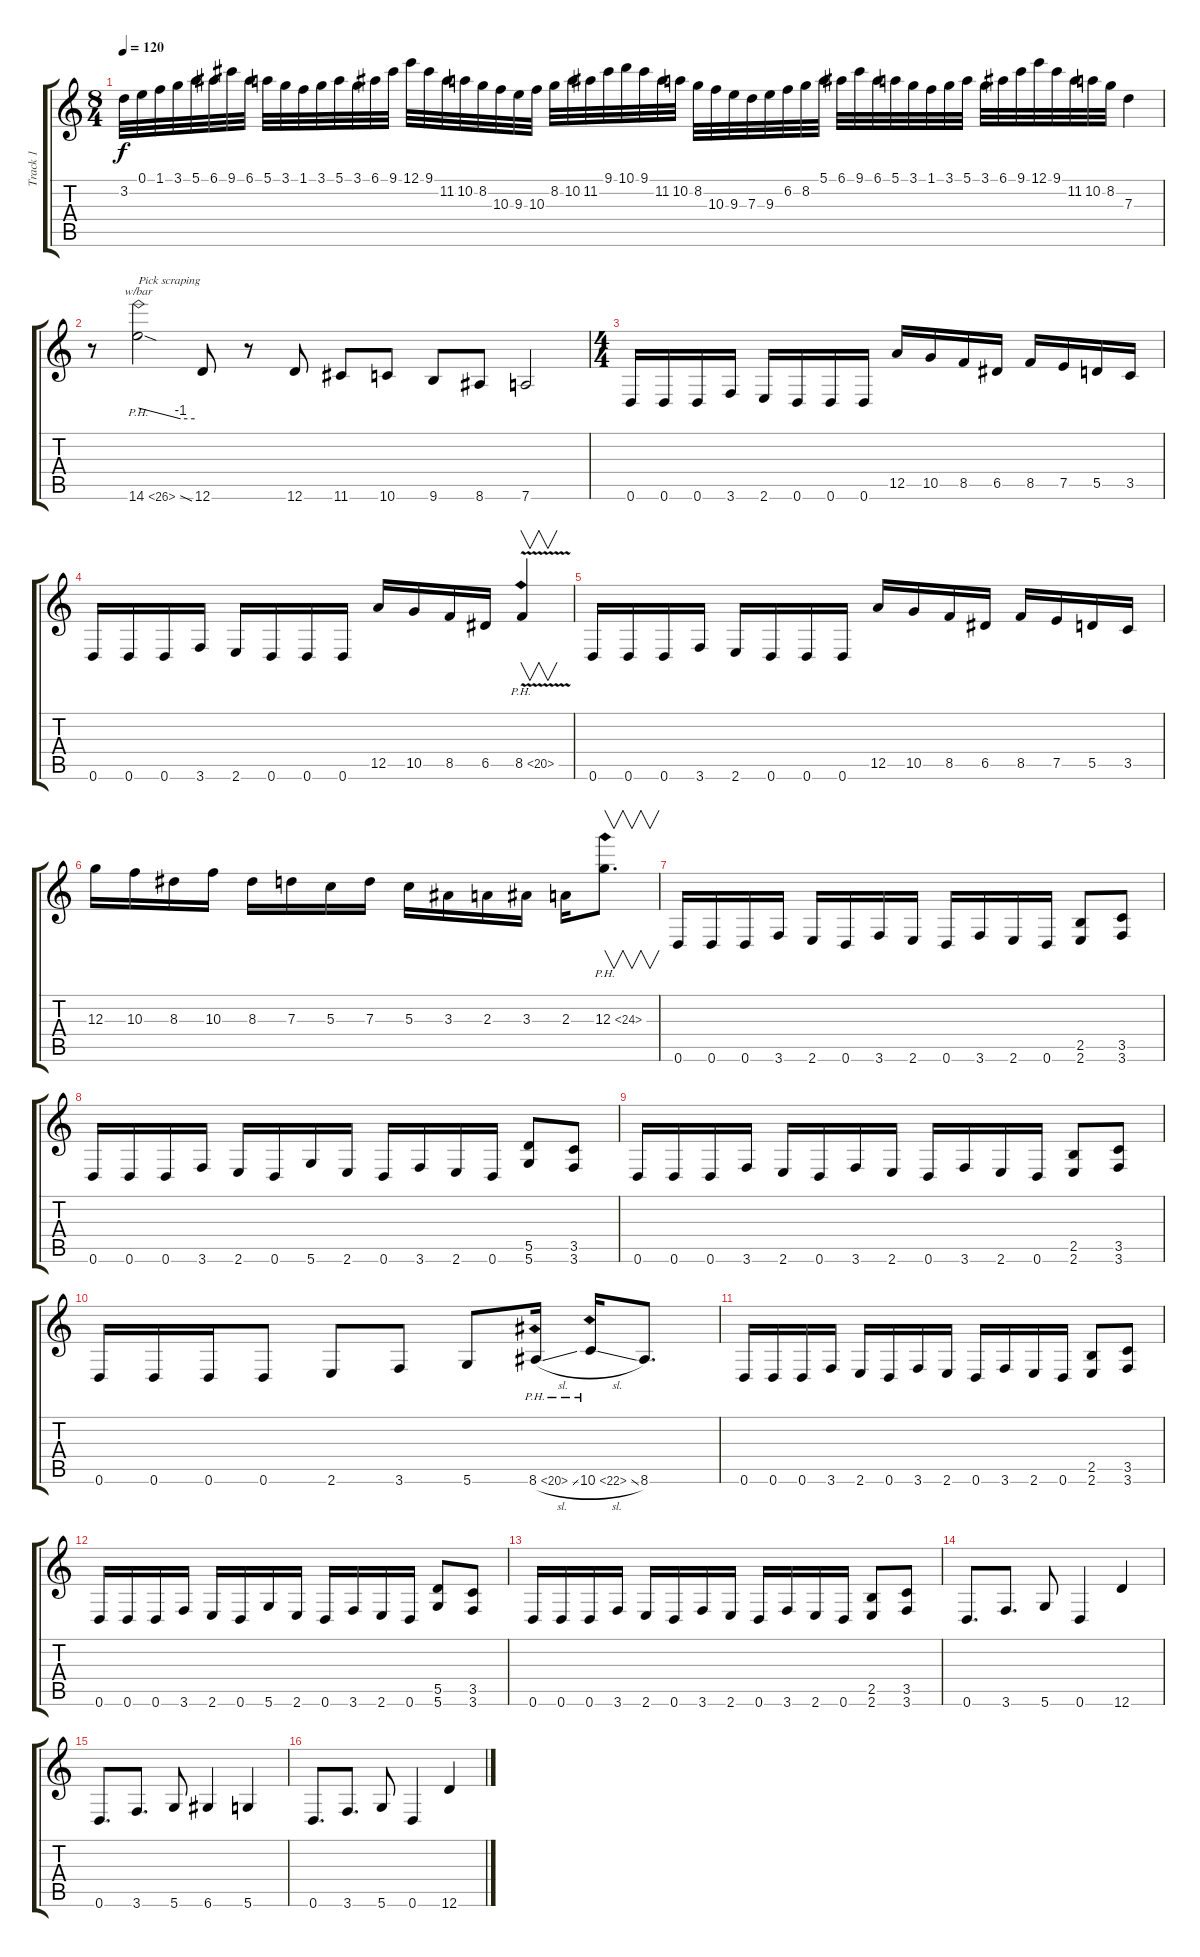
\track ("Track 1" "Track 1") {instrument overdrivenguitar}
\staff {score tabs}
\tuning (E4 B3 G3 D3 A2 D2) {hide}
\ts (8 4)
\tempo 120
\clef g2
\ks c
3.2.32{dy f} 0.1.32 1.1.32 3.1.32 5.1.32 6.1.32 9.1.32 6.1.32 5.1.32 3.1.32 1.1.32 3.1.32 5.1.32 3.1.32 6.1.32 9.1.32 12.1.32 9.1.32 11.2.32 10.2.32 8.2.32 10.3.32 9.3.32 10.3.32 8.2.32 10.2.32 11.2.32 9.1.32 10.1.32 9.1.32 11.2.32 10.2.32 8.2.32 10.3.32 9.3.32 7.3.32 9.3.32 6.2.32 8.2.32 5.1.32 6.1.32 9.1.32 6.1.32 5.1.32 3.1.32 1.1.32 3.1.32 5.1.32 3.1.32 6.1.32 9.1.32 12.1.32 9.1.32 11.2.32 10.2.32 8.2.32 7.3.4 |
r.8 14.6{ph 12 sod}.2{tbe (custom default 0 0 45 -4 60 -4) ot 8vb txt "Pick scraping"} 12.6.8 r.8 12.6.8 11.6.8 10.6.8 9.6.8 8.6.8 7.6.2 |
\ts (4 4)
0.6.16 0.6.16 0.6.16 3.6.16 2.6.16 0.6.16 0.6.16 0.6.16 12.5.16 10.5.16 8.5.16 6.5.16 8.5.16 7.5.16 5.5.16 3.5.16 |
0.6.16 0.6.16 0.6.16 3.6.16 2.6.16 0.6.16 0.6.16 0.6.16 12.5.16 10.5.16 8.5.16 6.5.16 8.5{ph 12 v}.4{v} |
0.6.16 0.6.16 0.6.16 3.6.16 2.6.16 0.6.16 0.6.16 0.6.16 12.5.16 10.5.16 8.5.16 6.5.16 8.5.16 7.5.16 5.5.16 3.5.16 |
12.3.16 10.3.16 8.3.16 10.3.16 8.3.16 7.3.16 5.3.16 7.3.16 5.3.16 3.3.16 2.3.16 3.3.16 2.3.16 12.3{ph 12}.8{v d} |
0.6.16 0.6.16 0.6.16 3.6.16 2.6.16 0.6.16 3.6.16 2.6.16 0.6.16 3.6.16 2.6.16 0.6.16 (2.5 2.6).8 (3.5 3.6).8 |
0.6.16 0.6.16 0.6.16 3.6.16 2.6.16 0.6.16 5.6.16 2.6.16 0.6.16 3.6.16 2.6.16 0.6.16 (5.5 5.6).8 (3.5 3.6).8 |
0.6.16 0.6.16 0.6.16 3.6.16 2.6.16 0.6.16 3.6.16 2.6.16 0.6.16 3.6.16 2.6.16 0.6.16 (2.5 2.6).8 (3.5 3.6).8 |
0.6.16 0.6.16 0.6.16 0.6.8 2.6.8 3.6.8 5.6.8 8.6{ph 12 sl}.16 10.6{ph 12 sl}.16 8.6.8{d} |
0.6.16 0.6.16 0.6.16 3.6.16 2.6.16 0.6.16 3.6.16 2.6.16 0.6.16 3.6.16 2.6.16 0.6.16 (2.5 2.6).8 (3.5 3.6).8 |
0.6.16 0.6.16 0.6.16 3.6.16 2.6.16 0.6.16 5.6.16 2.6.16 0.6.16 3.6.16 2.6.16 0.6.16 (5.5 5.6).8 (3.5 3.6).8 |
0.6.16 0.6.16 0.6.16 3.6.16 2.6.16 0.6.16 3.6.16 2.6.16 0.6.16 3.6.16 2.6.16 0.6.16 (2.5 2.6).8 (3.5 3.6).8 |
0.6.8{d} 3.6.8{d} 5.6.8 0.6.4 12.6.4 |
0.6.8{d} 3.6.8{d} 5.6.8 6.6.4 5.6.4 |
0.6.8{d} 3.6.8{d} 5.6.8 0.6.4 12.6.4
